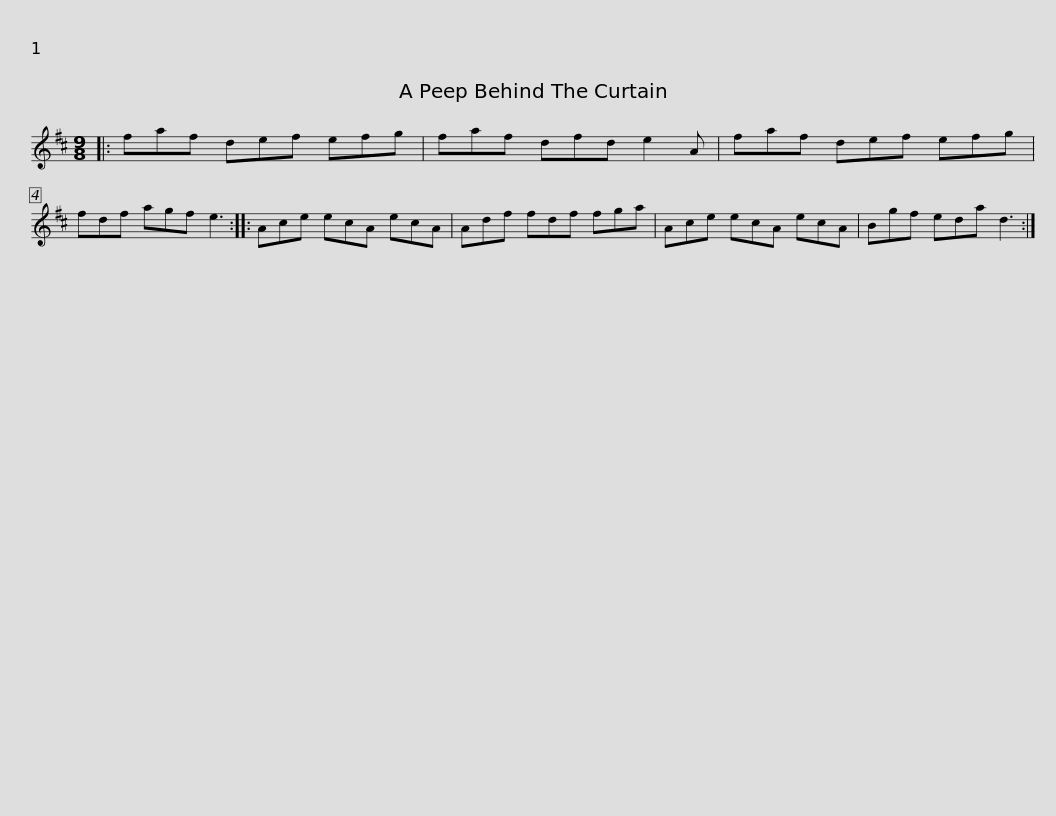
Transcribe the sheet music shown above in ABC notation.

X:1
L:1/8
M:9/8
I:linebreak $
K:D
V:1 treble
V:1
|: faf def efg | faf dfd e2 A | faf def efg | fdf agf e3 ::$ Ace ecA ecA | %5
 Adf fdf fga | Ace ecA ecA | Bgf eda d3 :| %8
